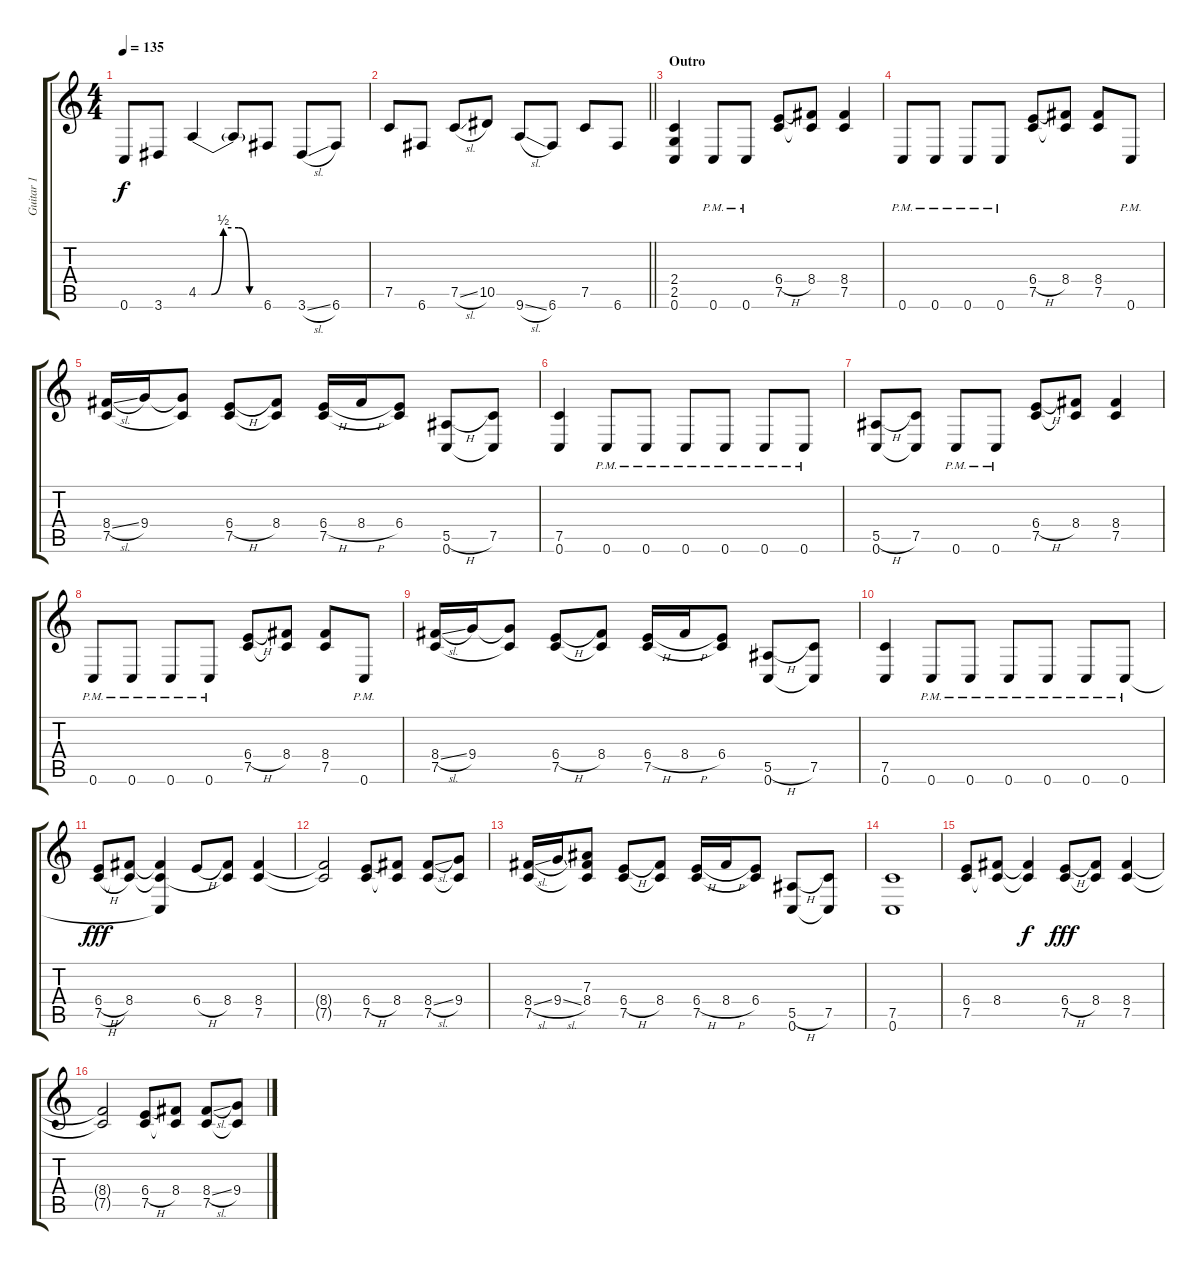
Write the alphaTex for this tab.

\track ("Guitar 1" "Guitar 1") {instrument distortionguitar}
\staff {score tabs}
\tuning (C4 G3 Eb3 Bb2 F2 C2) {hide}
\ts (4 4)
\tempo 135
\clef g2
\ks c
0.6.8{dy f} 3.6.8 4.5{be (custom 0 0 12 0 23 2 37 2 47 0 60 0)}.4 4.5{t}.8 6.6.8 3.6{sl}.8 6.6.8 |
\barLineRight lightlight
7.5.8 6.6.8 7.5{sl}.8 10.5.8 9.6{sl}.8 6.6.8 7.5.8 6.6.8 |
\section ("" "Outro")
(2.4 2.5 0.6).4 0.6{pm}.8 0.6{pm}.8 (6.4{h} 7.5).8 (8.4 7.5{t}).8 (8.4 7.5).4 |
0.6{pm}.8 0.6{pm}.8 0.6{pm}.8 0.6{pm}.8 (6.4{h} 7.5).8 (8.4 7.5{t}).8 (8.4 7.5).8 0.6{pm}.8 |
(8.4{sl} 7.5).16 9.4.16 (9.4{t} 7.5{t}).8 (6.4{h} 7.5).8 (8.4 7.5{t}).8 (6.4{h} 7.5).16 8.4{h}.16 (6.4 7.5{t}).8 (5.5{h} 0.6).8 (7.5 0.6{t}).8 |
(7.5 0.6).4 0.6{pm}.8 0.6{pm}.8 0.6{pm}.8 0.6{pm}.8 0.6{pm}.8 0.6{pm}.8 |
(5.5{h} 0.6).8 (7.5 0.6{t}).8 0.6{pm}.8 0.6{pm}.8 (6.4{h} 7.5).8 (8.4 7.5{t}).8 (8.4 7.5).4 |
0.6{pm}.8 0.6{pm}.8 0.6{pm}.8 0.6{pm}.8 (6.4{h} 7.5).8 (8.4 7.5{t}).8 (8.4 7.5).8 0.6{pm}.8 |
(8.4{sl} 7.5).16 9.4.16 (9.4{t} 7.5{t}).8 (6.4{h} 7.5).8 (8.4 7.5{t}).8 (6.4{h} 7.5).16 8.4{h}.16 (6.4 7.5{t}).8 (5.5{h} 0.6).8 (7.5 0.6{t}).8 |
(7.5 0.6).4 0.6{pm}.8 0.6{pm}.8 0.6{pm}.8 0.6{pm}.8 0.6{pm}.8 0.6{pm}.8 |
(6.4{h} 7.5{h}).8{dy fff} (8.4 7.5{t}).8 (8.4{t} 7.5{t} 0.6{t}).4 6.4{h}.8 (8.4 7.5{t}).8 (8.4 7.5).4 |
(8.4{t} 7.5{t}).2 (6.4{h} 7.5).8 (8.4 7.5{t}).8 (8.4{sl} 7.5).8 (9.4 7.5{t}).8 |
(8.4{sl} 7.5).16 9.4{sl}.16 (7.3 8.4 7.5{t}).8 (6.4{h} 7.5).8 (8.4 7.5{t}).8 (6.4{h} 7.5).16 8.4{h}.16 (6.4 7.5{t}).8 (5.5{h} 0.6).8 (7.5 0.6{t}).8 |
(7.5 0.6).1 |
(6.4 7.5).8 (8.4 7.5{t}).8 (8.4{t} 7.5{t}).4{dy f} (6.4{h} 7.5).8{dy fff} (8.4 7.5{t}).8 (8.4 7.5).4 |
(8.4{t} 7.5{t}).2 (6.4{h} 7.5).8 (8.4 7.5{t}).8 (8.4{sl} 7.5).8 (9.4 7.5{t}).8
